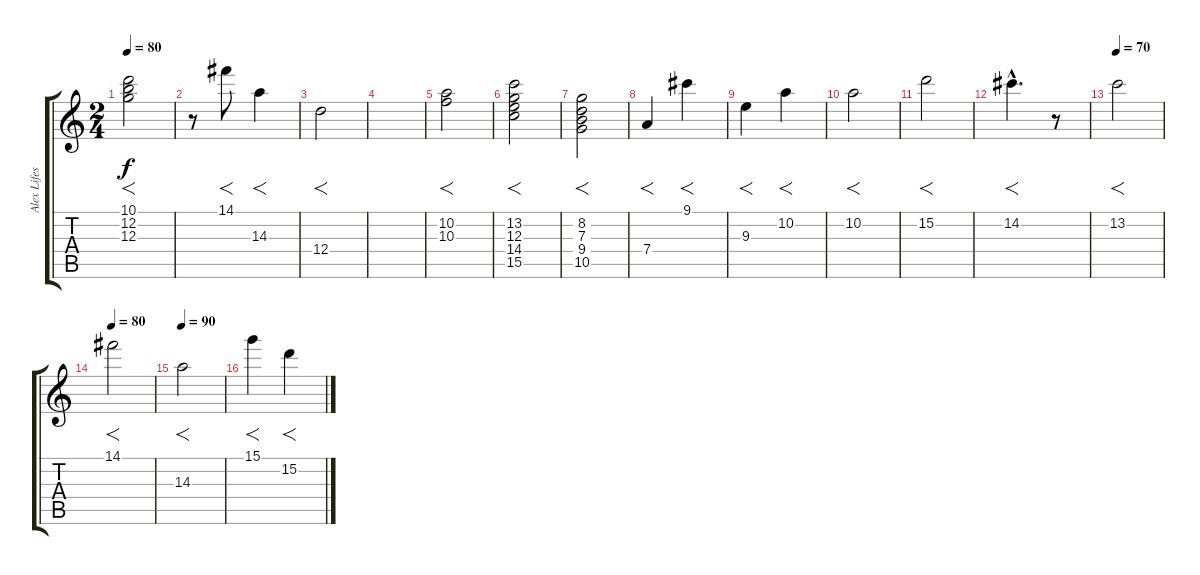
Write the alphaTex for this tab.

\track ("Alex Lifeson (electric guitar)" "Alex Lifes") {instrument electricguitarjazz}
\staff {score tabs}
\tuning (E4 B3 G3 D3 A2 E2) {hide}
\ts (2 4)
\tempo 80
\clef g2
\ks c
(10.1 12.2 12.3).2{f dy f} |
r.8 14.1.8{f} 14.3.4{f} |
12.4.2{f} |
|
(10.2 10.3).2{f} |
(13.2 12.3 14.4 15.5).2{f} |
(8.2 7.3 9.4 10.5).2{f} |
7.4.4{f} 9.1.4{f} |
9.3.4{f} 10.2.4{f} |
10.2.2{f} |
15.2.2{f} |
14.2{hac}.4{f d} r.8 |
\tempo 70
13.2.2{f} |
\tempo 80
14.1.2{f} |
\tempo 90
14.3.2{f} |
15.1.4{f} 15.2.4{f}
